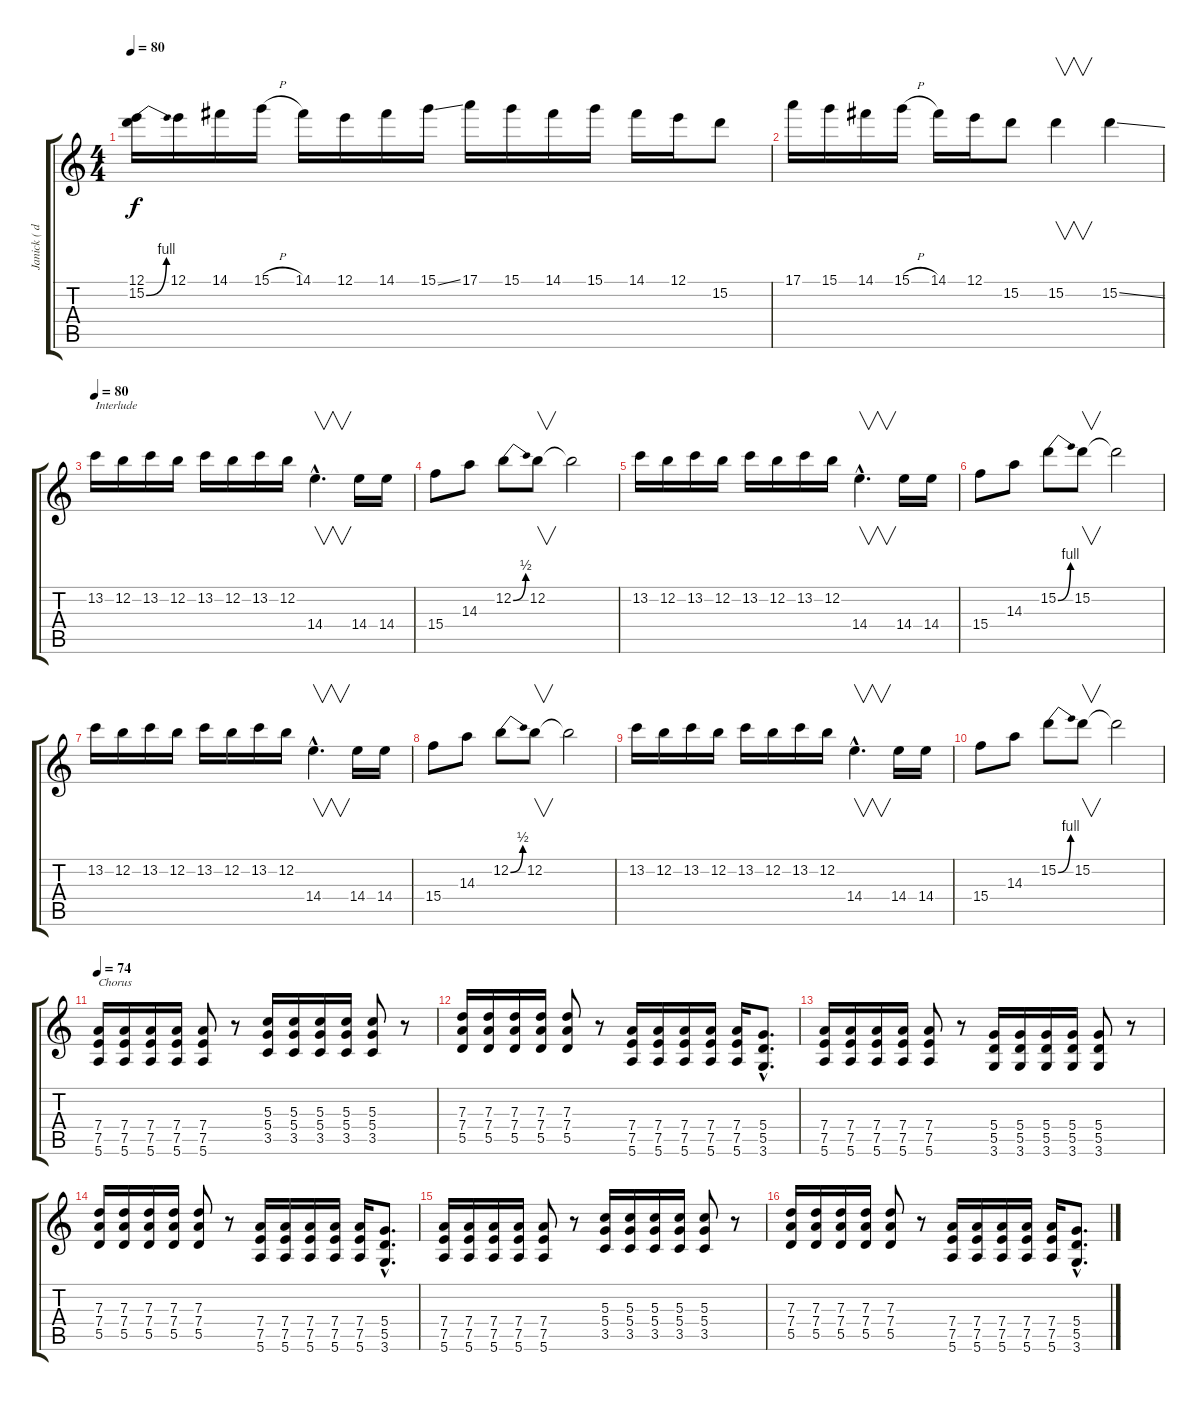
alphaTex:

\track ("Janick ( distortion )" "Janick ( d") {instrument distortionguitar}
\staff {score tabs}
\tuning (E4 B3 G3 D3 A2 E2) {hide}
\ts (4 4)
\tempo 80
\clef g2
\ks c
(12.1 15.2{be (bend 0 0 60 4)}).16{dy f} 12.1.16 14.1.16 15.1{h}.16 14.1.16 12.1.16 14.1.16 15.1{ss}.16 17.1.16 15.1.16 14.1.16 15.1.16 14.1.16 12.1.16 15.2.8 |
17.1.16 15.1.16 14.1.16 15.1{h}.16 14.1.16 12.1.16 15.2.8 15.2.4{v} 15.2{ss}.4 |
\tempo 80
13.2.16{txt "Interlude"} 12.2.16 13.2.16 12.2.16 13.2.16 12.2.16 13.2.16 12.2.16 14.4{hac}.4{v d} 14.4.16 14.4.16 |
15.4.8 14.3.8 12.2{be (bend 0 0 60 2)}.8 12.2.8{v} 12.2{t}.2 |
13.2.16 12.2.16 13.2.16 12.2.16 13.2.16 12.2.16 13.2.16 12.2.16 14.4{hac}.4{v d} 14.4.16 14.4.16 |
15.4.8 14.3.8 15.2{be (bend 0 0 60 4)}.8 15.2.8{v} 15.2{t}.2 |
13.2.16 12.2.16 13.2.16 12.2.16 13.2.16 12.2.16 13.2.16 12.2.16 14.4{hac}.4{v d} 14.4.16 14.4.16 |
15.4.8 14.3.8 12.2{be (bend 0 0 60 2)}.8 12.2.8{v} 12.2{t}.2 |
13.2.16 12.2.16 13.2.16 12.2.16 13.2.16 12.2.16 13.2.16 12.2.16 14.4{hac}.4{v d} 14.4.16 14.4.16 |
15.4.8 14.3.8 15.2{be (bend 0 0 60 4)}.8 15.2.8{v} 15.2{t}.2 |
\tempo 74
(7.4 7.5 5.6).16{txt "Chorus"} (7.4 7.5 5.6).16 (7.4 7.5 5.6).16 (7.4 7.5 5.6).16 (7.4 7.5 5.6).8 r.8 (5.3 5.4 3.5).16 (5.3 5.4 3.5).16 (5.3 5.4 3.5).16 (5.3 5.4 3.5).16 (5.3 5.4 3.5).8 r.8 |
(7.3 7.4 5.5).16 (7.3 7.4 5.5).16 (7.3 7.4 5.5).16 (7.3 7.4 5.5).16 (7.3 7.4 5.5).8 r.8 (7.4 7.5 5.6).16 (7.4 7.5 5.6).16 (7.4 7.5 5.6).16 (7.4 7.5 5.6).16 (7.4 7.5 5.6).16 (5.4{hac} 5.5{hac} 3.6{hac}).8{d} |
(7.4 7.5 5.6).16 (7.4 7.5 5.6).16 (7.4 7.5 5.6).16 (7.4 7.5 5.6).16 (7.4 7.5 5.6).8 r.8 (5.4 5.5 3.6).16 (5.4 5.5 3.6).16 (5.4 5.5 3.6).16 (5.4 5.5 3.6).16 (5.4 5.5 3.6).8 r.8 |
(7.3 7.4 5.5).16 (7.3 7.4 5.5).16 (7.3 7.4 5.5).16 (7.3 7.4 5.5).16 (7.3 7.4 5.5).8 r.8 (7.4 7.5 5.6).16 (7.4 7.5 5.6).16 (7.4 7.5 5.6).16 (7.4 7.5 5.6).16 (7.4 7.5 5.6).16 (5.4{hac} 5.5{hac} 3.6{hac}).8{d} |
(7.4 7.5 5.6).16 (7.4 7.5 5.6).16 (7.4 7.5 5.6).16 (7.4 7.5 5.6).16 (7.4 7.5 5.6).8 r.8 (5.3 5.4 3.5).16 (5.3 5.4 3.5).16 (5.3 5.4 3.5).16 (5.3 5.4 3.5).16 (5.3 5.4 3.5).8 r.8 |
(7.3 7.4 5.5).16 (7.3 7.4 5.5).16 (7.3 7.4 5.5).16 (7.3 7.4 5.5).16 (7.3 7.4 5.5).8 r.8 (7.4 7.5 5.6).16 (7.4 7.5 5.6).16 (7.4 7.5 5.6).16 (7.4 7.5 5.6).16 (7.4 7.5 5.6).16 (5.4{hac} 5.5{hac} 3.6{hac}).8{d}
